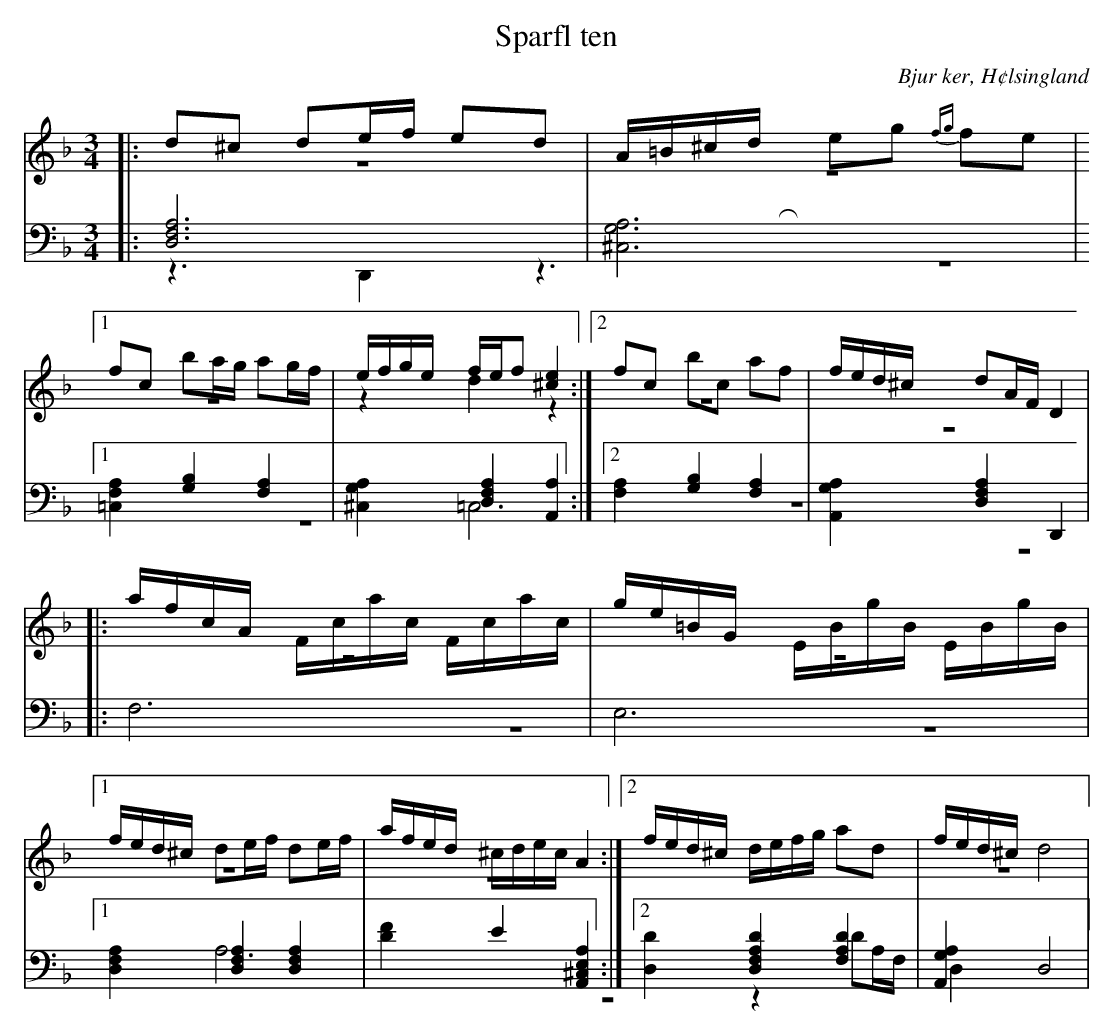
X:1
T: Sparfl ten
O: Bjur ker, H¢lsingland
M: 3/4
L: 1/8
K: Dm
V:1
V:2 merge
V:3
V:4 merge
V:1
|:d^c de/f/ ed|A/=B/^c/d/ eg {fg}fe|1 fc ba/g/ ag/f/| e/f/g/e/ f/e/f [^c2e2]:|2 fc bc af|f/e/d/^c/ dA/F/ D2|
|:a/f/c/A/  F/c/a/c/ F/c/a/c/|g/e/=B/G/  E/B/g/B/  E/B/g/B/|1 f/e/d/^c/ de/f/ de/f/|a/f/e/d/ ^c/d/e/c/ A2:|2 f/e/d/^c/ d/e/f/g/ ad|f/e/d/^c/ d4|
V:2
|:z6|z6|1 z6|z2 d2 z2:|2 z6|z6|
|:z6|z6|1 z6|z6:|2 z6|z6|
V:3 clef=bass
|:[D,6F,6A,6]|[^C,6G,6A,6]|1 [=C,2F,2A,2] [G,2B,2] [F,2A,2]|[^C,2G,2A,2] [D,2F,2A,2] [A,,2A,2]:|2 [F,2A,2] [G,2B,2] [F,2A,2]|[A,,2G,2A,2] [D,2F,2A,2] D,,2|
|:F,6|E,6|1 [D,2F,2A,2] [D,2F,2A,2] [D,2F,2A,2]|[D2F2] E2 [A,,2^C,2E,2A,2]:|2 [D,2D2] [D,2F,2A,2D2] [F,2A,2D2]|[A,,2G,2A,2] D,4|
V:4 clef=bass
|:z3 D,,2|z3 R,,2|1 z6|z6:|2 =C,6|z6|
|:z6|z6|1 z6|A,6:|2 z6|z2 DA,/F,/ D,2|
